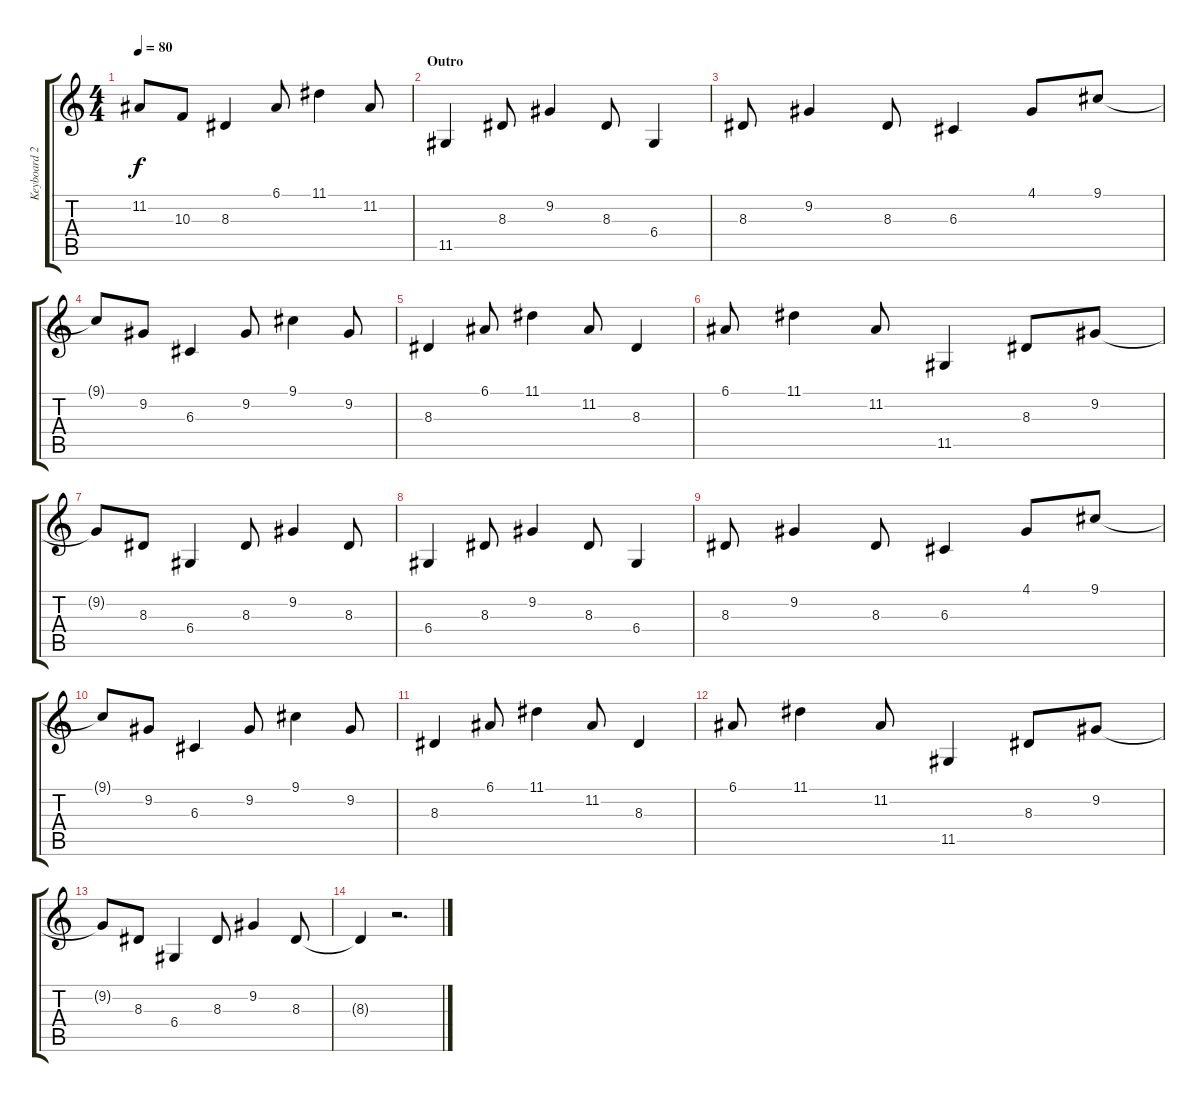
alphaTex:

\track ("Keyboard 2" "Keyboard 2") {instrument synthvoice}
\staff {score tabs}
\tuning (E4 B3 G3 D3 A2 E2) {hide}
\ts (4 4)
\tempo 80
\clef g2
\ks c
11.2{t}.8{dy f} 10.3.8 8.3.4 6.1.8 11.1.4 11.2.8 |
\section ("" "Outro")
11.5.4 8.3.8 9.2.4 8.3.8 6.4.4 |
8.3.8 9.2.4 8.3.8 6.3.4 4.1.8 9.1.8 |
9.1{t}.8 9.2.8 6.3.4 9.2.8 9.1.4 9.2.8 |
8.3.4 6.1.8 11.1.4 11.2.8 8.3.4 |
6.1.8 11.1.4 11.2.8 11.5.4 8.3.8 9.2.8 |
9.2{t}.8 8.3.8 6.4.4 8.3.8 9.2.4 8.3.8 |
6.4.4 8.3.8 9.2.4 8.3.8 6.4.4 |
8.3.8 9.2.4 8.3.8 6.3.4 4.1.8 9.1.8 |
9.1{t}.8 9.2.8 6.3.4 9.2.8 9.1.4 9.2.8 |
8.3.4 6.1.8 11.1.4 11.2.8 8.3.4 |
6.1.8 11.1.4 11.2.8 11.5.4 8.3.8 9.2.8 |
9.2{t}.8 8.3.8 6.4.4 8.3.8 9.2.4 8.3.8 |
8.3{t}.4 r.2{d}
